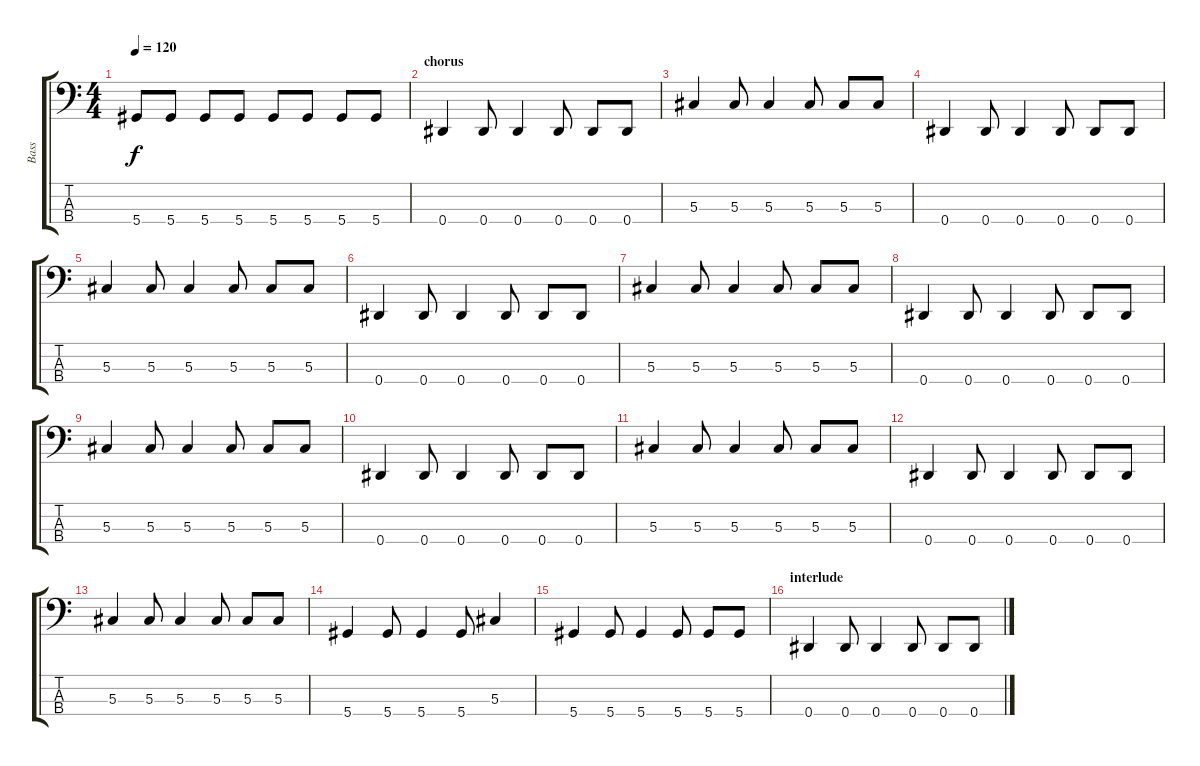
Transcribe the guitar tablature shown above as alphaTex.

\track ("Bass" "Bass") {instrument acousticbass}
\staff {score tabs}
\tuning (Gb2 Db2 Ab1 Eb1) {hide}
\ts (4 4)
\tempo 120
\clef f4
\ks c
5.4.8{dy f} 5.4.8 5.4.8 5.4.8 5.4.8 5.4.8 5.4.8 5.4.8 |
\section ("" "chorus")
0.4.4 0.4.8 0.4.4 0.4.8 0.4.8 0.4.8 |
5.3.4 5.3.8 5.3.4 5.3.8 5.3.8 5.3.8 |
0.4.4 0.4.8 0.4.4 0.4.8 0.4.8 0.4.8 |
5.3.4 5.3.8 5.3.4 5.3.8 5.3.8 5.3.8 |
0.4.4 0.4.8 0.4.4 0.4.8 0.4.8 0.4.8 |
5.3.4 5.3.8 5.3.4 5.3.8 5.3.8 5.3.8 |
0.4.4 0.4.8 0.4.4 0.4.8 0.4.8 0.4.8 |
5.3.4 5.3.8 5.3.4 5.3.8 5.3.8 5.3.8 |
0.4.4 0.4.8 0.4.4 0.4.8 0.4.8 0.4.8 |
5.3.4 5.3.8 5.3.4 5.3.8 5.3.8 5.3.8 |
0.4.4 0.4.8 0.4.4 0.4.8 0.4.8 0.4.8 |
5.3.4 5.3.8 5.3.4 5.3.8 5.3.8 5.3.8 |
5.4.4 5.4.8 5.4.4 5.4.8 5.3.4 |
5.4.4 5.4.8 5.4.4 5.4.8 5.4.8 5.4.8 |
\section ("" "interlude")
0.4.4 0.4.8 0.4.4 0.4.8 0.4.8 0.4.8
